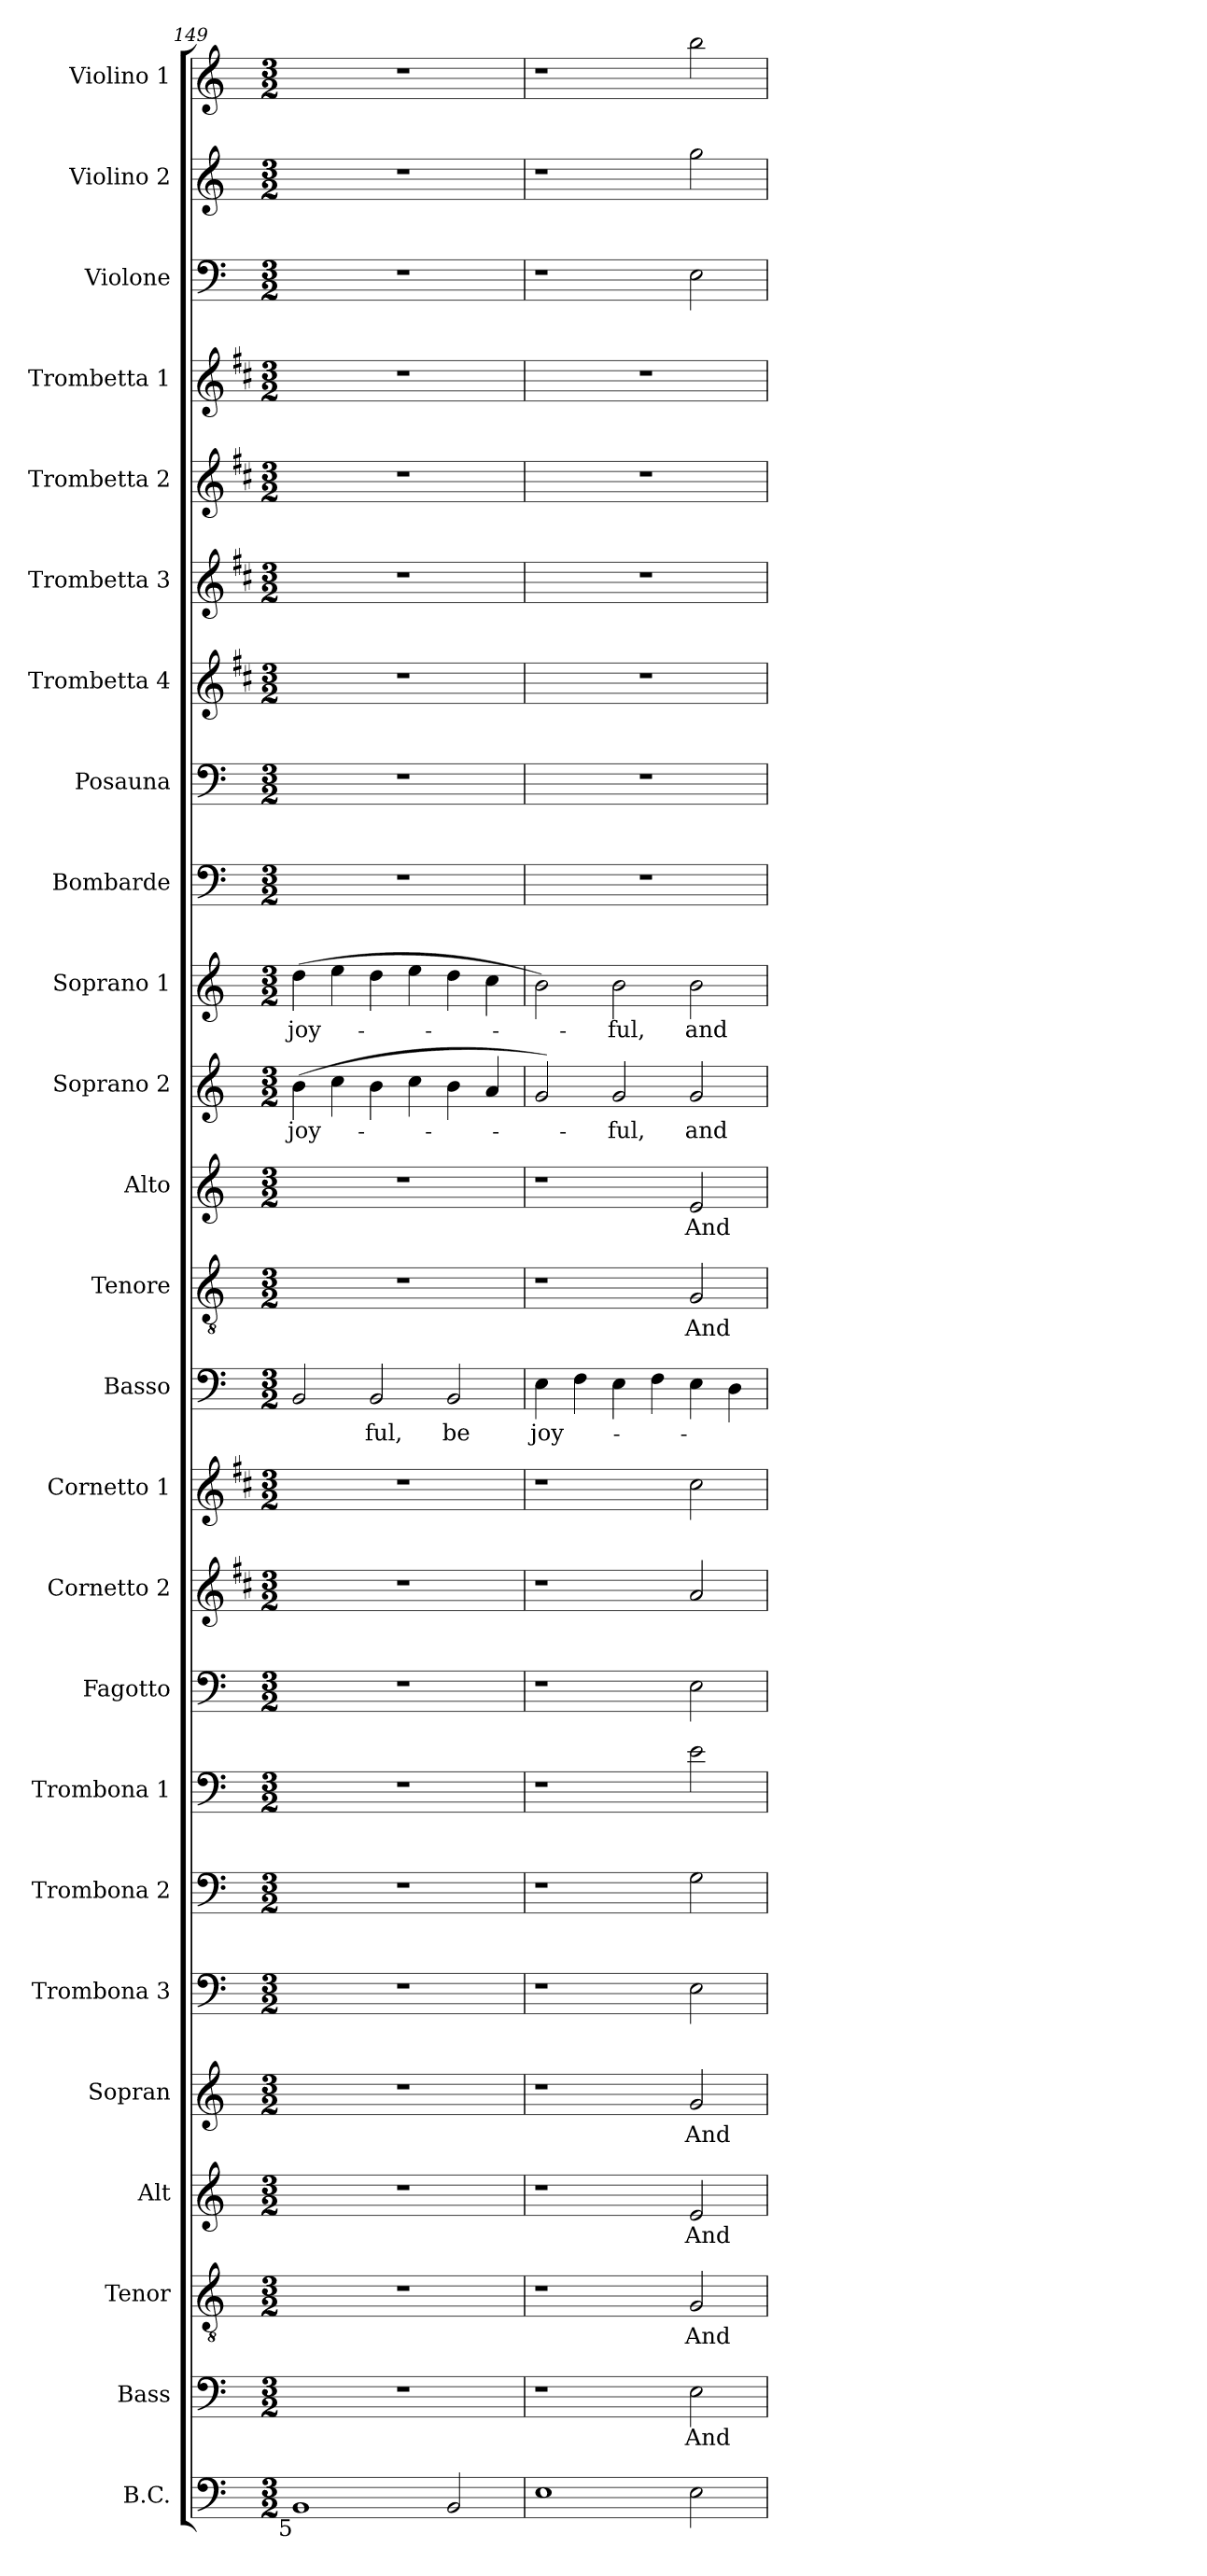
**kern	**kern	**text	**kern	**text	**kern	**text	**kern	**text	**kern	**kern	**kern	**kern	**kern	**kern	**kern	**text	**kern	**text	**kern	**text	**kern	**text	**kern	**text	**kern	**kern	**kern	**kern	**kern	**kern	**kern	**kern	**kern
*part25	*part24	*part24	*part23	*part23	*part22	*part22	*part21	*part21	*part20	*part19	*part18	*part17	*part16	*part15	*part14	*part14	*part13	*part13	*part12	*part12	*part11	*part11	*part10	*part10	*part9	*part8	*part7	*part6	*part5	*part4	*part3	*part2	*part1
*staff25	*staff24	*staff24	*staff23	*staff23	*staff22	*staff22	*staff21	*staff21	*staff20	*staff19	*staff18	*staff17	*staff16	*staff15	*staff14	*staff14	*staff13	*staff13	*staff12	*staff12	*staff11	*staff11	*staff10	*staff10	*staff9	*staff8	*staff7	*staff6	*staff5	*staff4	*staff3	*staff2	*staff1
*I"B.C.	*I"Bass	*	*I"Tenor	*	*I"Alt	*	*I"Sopran	*	*I"Trombona 3	*I"Trombona 2	*I"Trombona 1	*I"Fagotto	*I"Cornetto 2	*I"Cornetto 1	*I"Basso	*	*I"Tenore	*	*I"Alto	*	*I"Soprano 2	*	*I"Soprano 1	*	*I"Bombarde	*I"Posauna	*I"Trombetta 4	*I"Trombetta 3	*I"Trombetta 2	*I"Trombetta 1	*I"Violone	*I"Violino 2	*I"Violino 1
*I'B.C.	*I'B.	*	*I'T.	*	*I'A.	*	*I'S.	*	*I'Tbn. 2	*I'Tbn. 2	*I'Tbn. 1	*I'Fag.	*I'Cor. 2	*I'Cor. 1	*I'B.	*	*I'T.	*	*I'A.	*	*I'S.	*	*I'S.	*	*	*	*	*	*	*	*	*I'Vl. 2	*I'Vl. 1
*clefF4	*clefF4	*	*clefGv2	*	*clefG2	*	*clefG2	*	*clefF4	*clefF4	*clefF4	*clefF4	*clefG2	*clefG2	*clefF4	*	*clefGv2	*	*clefG2	*	*clefG2	*	*clefG2	*	*clefF4	*clefF4	*clefG2	*clefG2	*clefG2	*clefG2	*clefF4	*clefG2	*clefG2
*	*	*	*ITrd7c12	*	*	*	*	*	*	*	*	*	*ITrd1c2	*ITrd1c2	*	*	*ITrd7c12	*	*	*	*	*	*	*	*	*	*ITrd1c2	*ITrd1c2	*ITrd1c2	*ITrd1c2	*	*	*
*k[]	*k[]	*	*k[]	*	*k[]	*	*k[]	*	*k[]	*k[]	*k[]	*k[]	*k[]	*k[]	*k[]	*	*k[]	*	*k[]	*	*k[]	*	*k[]	*	*k[]	*k[]	*k[]	*k[]	*k[]	*k[]	*k[]	*k[]	*k[]
*C:	*C:	*	*C:	*	*C:	*	*C:	*	*C:	*C:	*C:	*C:	*C:	*C:	*C:	*	*C:	*	*C:	*	*C:	*	*C:	*	*C:	*C:	*C:	*C:	*C:	*C:	*C:	*C:	*C:
*M3/2	*M3/2	*	*M3/2	*	*M3/2	*	*M3/2	*	*M3/2	*M3/2	*M3/2	*M3/2	*M3/2	*M3/2	*M3/2	*	*M3/2	*	*M3/2	*	*M3/2	*	*M3/2	*	*M3/2	*M3/2	*M3/2	*M3/2	*M3/2	*M3/2	*M3/2	*M3/2	*M3/2
=149	=149	=149	=149	=149	=149	=149	=149	=149	=149	=149	=149	=149	=149	=149	=149	=149	=149	=149	=149	=149	=149	=149	=149	=149	=149	=149	=149	=149	=149	=149	=149	=149	=149
!	!LO:N:vis=1	!	!LO:N:vis=1	!	!LO:N:vis=1	!	!LO:N:vis=1	!	!LO:N:vis=1	!LO:N:vis=1	!LO:N:vis=1	!LO:N:vis=1	!LO:N:vis=1	!LO:N:vis=1	!	!	!LO:N:vis=1	!	!LO:N:vis=1	!	!	!	!	!	!	!	!	!	!	!	!	!	!
!	!	!	!	!	!	!	!	!	!	!	!	!	!	!	!	!	!	!	!	!	!	!LO:LY:b:color=#000000	!	!	!	!	!	!	!	!	!	!	!
!LO:TX:b:rj:t=5	!	!	!	!	!	!	!	!	!	!	!	!	!	!	!	!	!	!	!	!	!	!	!	!	!	!	!	!	!	!	!	!	!
!	!	!	!	!	!	!	!	!	!	!	!	!	!	!	!	!	!	!	!	!	!	!	!	!LO:LY:b:color=#000000	!LO:N:vis=1	!LO:N:vis=1	!LO:N:vis=1	!LO:N:vis=1	!LO:N:vis=1	!LO:N:vis=1	!LO:N:vis=1	!LO:N:vis=1	!LO:N:vis=1
1BBi	1.r	.	1.r	.	1.r	.	1.r	.	1.r	1.r	1.r	1.r	1.r	1.r	2BBi/	.	1.r	.	1.r	.	(4bi\	joy-	(4ddi\	joy-	1.r	1.r	1.r	1.r	1.r	1.r	1.r	1.r	1.r
.	.	.	.	.	.	.	.	.	.	.	.	.	.	.	.	.	.	.	.	.	4cci\	.	4eei\	.	.	.	.	.	.	.	.	.	.
!	!	!	!	!	!	!	!	!	!	!	!	!	!	!	!	!LO:LY:b:color=#000000	!	!	!	!	!	!	!	!	!	!	!	!	!	!	!	!	!
.	.	.	.	.	.	.	.	.	.	.	.	.	.	.	2BBi/	-ful,	.	.	.	.	4bi\	.	4ddi\	.	.	.	.	.	.	.	.	.	.
.	.	.	.	.	.	.	.	.	.	.	.	.	.	.	.	.	.	.	.	.	4cci\	.	4eei\	.	.	.	.	.	.	.	.	.	.
!	!	!	!	!	!	!	!	!	!	!	!	!	!	!	!	!LO:LY:b:color=#000000	!	!	!	!	!	!	!	!	!	!	!	!	!	!	!	!	!
2BBi/	.	.	.	.	.	.	.	.	.	.	.	.	.	.	2BBi/	be	.	.	.	.	4bi\	.	4ddi\	.	.	.	.	.	.	.	.	.	.
.	.	.	.	.	.	.	.	.	.	.	.	.	.	.	.	.	.	.	.	.	4ai/	.	4cci\	.	.	.	.	.	.	.	.	.	.
=150	=150	=150	=150	=150	=150	=150	=150	=150	=150	=150	=150	=150	=150	=150	=150	=150	=150	=150	=150	=150	=150	=150	=150	=150	=150	=150	=150	=150	=150	=150	=150	=150	=150
!	!	!	!	!	!	!	!	!	!	!	!	!	!	!	!	!LO:LY:b:color=#000000	!	!	!	!	!	!	!	!	!LO:N:vis=1	!LO:N:vis=1	!LO:N:vis=1	!LO:N:vis=1	!LO:N:vis=1	!LO:N:vis=1	!	!	!
1Ei	1r	.	1r	.	1r	.	1r	.	1r	1r	1r	1r	1r	1r	4Ei\	joy-	1r	.	1r	.	2gi/)	.	2bi\)	.	1.r	1.r	1.r	1.r	1.r	1.r	1r	1r	1r
.	.	.	.	.	.	.	.	.	.	.	.	.	.	.	4Fi\	.	.	.	.	.	.	.	.	.	.	.	.	.	.	.	.	.	.
!	!	!	!	!	!	!	!	!	!	!	!	!	!	!	!	!	!	!	!	!	!	!LO:LY:b:color=#000000	!	!	!	!	!	!	!	!	!	!	!
!	!	!	!	!	!	!	!	!	!	!	!	!	!	!	!	!	!	!	!	!	!	!	!	!LO:LY:b:color=#000000	!	!	!	!	!	!	!	!	!
.	.	.	.	.	.	.	.	.	.	.	.	.	.	.	4Ei\	.	.	.	.	.	2gi/	-ful,	2bi\	-ful,	.	.	.	.	.	.	.	.	.
.	.	.	.	.	.	.	.	.	.	.	.	.	.	.	4Fi\	.	.	.	.	.	.	.	.	.	.	.	.	.	.	.	.	.	.
!	!	!LO:LY:b:color=#000000	!	!	!	!	!	!	!	!	!	!	!	!	!	!	!	!	!	!	!	!	!	!	!	!	!	!	!	!	!	!	!
!	!	!	!	!LO:LY:b:color=#000000	!	!	!	!	!	!	!	!	!	!	!	!	!	!	!	!	!	!	!	!	!	!	!	!	!	!	!	!	!
!	!	!	!	!	!	!LO:LY:b:color=#000000	!	!	!	!	!	!	!	!	!	!	!	!	!	!	!	!	!	!	!	!	!	!	!	!	!	!	!
!	!	!	!	!	!	!	!	!LO:LY:b:color=#000000	!	!	!	!	!	!	!	!	!	!	!	!	!	!	!	!	!	!	!	!	!	!	!	!	!
!	!	!	!	!	!	!	!	!	!	!	!	!	!	!	!	!	!	!LO:LY:b:color=#000000	!	!	!	!	!	!	!	!	!	!	!	!	!	!	!
!	!	!	!	!	!	!	!	!	!	!	!	!	!	!	!	!	!	!	!	!LO:LY:b:color=#000000	!	!	!	!	!	!	!	!	!	!	!	!	!
!	!	!	!	!	!	!	!	!	!	!	!	!	!	!	!	!	!	!	!	!	!	!LO:LY:b:color=#000000	!	!	!	!	!	!	!	!	!	!	!
!	!	!	!	!	!	!	!	!	!	!	!	!	!	!	!	!	!	!	!	!	!	!	!	!LO:LY:b:color=#000000	!	!	!	!	!	!	!	!	!
2Ei\	2Ei\	And	2GGi/	And	2ei/	And	2gi/	And	2Ei\	2Gi\	2ei\	2Ei\	2gi/	2bi\	4Ei\	.	2GGi/	And	2ei/	And	2gi/	and	2bi\	and	.	.	.	.	.	.	2Ei\	2ggi\	2bbi\
.	.	.	.	.	.	.	.	.	.	.	.	.	.	.	4Di\	.	.	.	.	.	.	.	.	.	.	.	.	.	.	.	.	.	.
=	=	=	=	=	=	=	=	=	=	=	=	=	=	=	=	=	=	=	=	=	=	=	=	=	=	=	=	=	=	=	=	=	=
*-	*-	*-	*-	*-	*-	*-	*-	*-	*-	*-	*-	*-	*-	*-	*-	*-	*-	*-	*-	*-	*-	*-	*-	*-	*-	*-	*-	*-	*-	*-	*-	*-	*-
